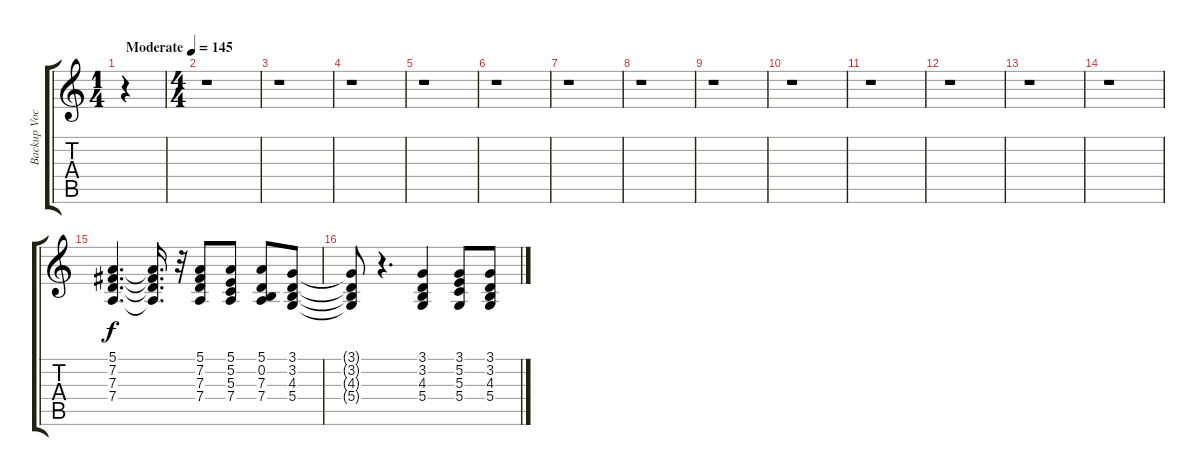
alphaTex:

\track ("Backup Vocals 2" "Backup Voc") {instrument voiceoohs}
\staff {score tabs}
\tuning (E4 B3 G3 D3 A2 E2) {hide}
\ts (1 4)
\tempo (145 "Moderate")
\clef g2
\ks c
r.4{dy f instrument voiceoohs} |
\ts (4 4)
r.1 |
r.1 |
r.1 |
r.1 |
r.1 |
r.1 |
r.1 |
r.1 |
r.1 |
r.1 |
r.1 |
r.1 |
r.1 |
(5.1 7.2 7.3 7.4).4{d} (5.1{t} 7.2{t} 7.3{t} 7.4{t}).16{d} r.32 (5.1 7.2 7.3 7.4).8 (5.1 5.2 5.3 7.4).8 (5.1 0.2 7.3 7.4).8 (3.1 3.2 4.3 5.4).8 |
(3.1{t} 3.2{t} 4.3{t} 5.4{t}).8 r.4{d} (3.1 3.2 4.3 5.4).4 (3.1 5.2 5.3 5.4).8 (3.1 3.2 4.3 5.4).8
